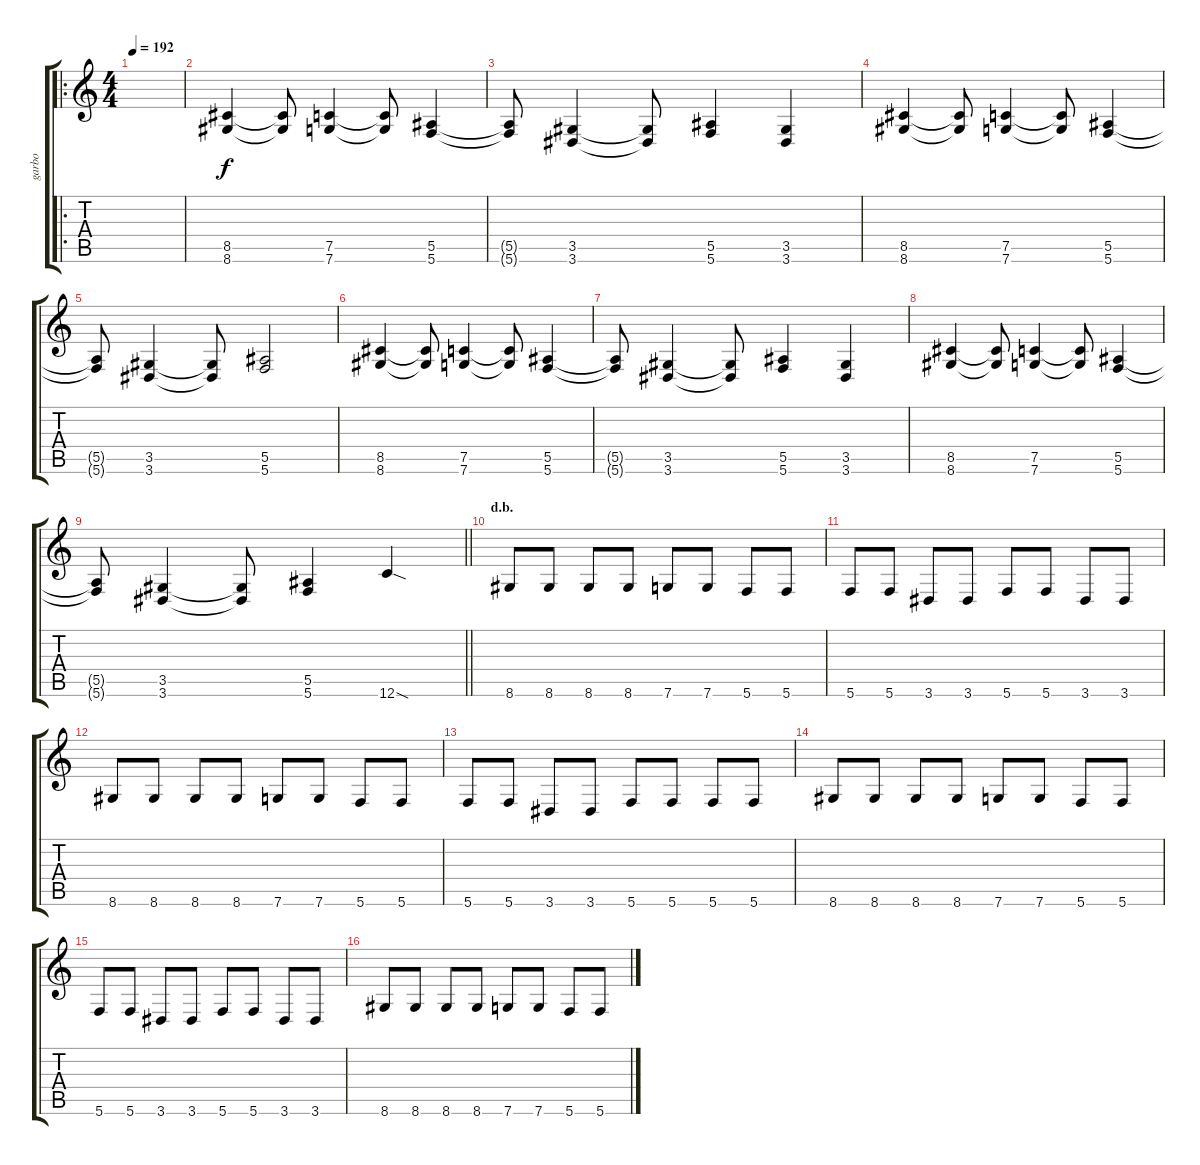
\track ("garbo" "garbo") {instrument overdrivenguitar}
\staff {score tabs}
\tuning (C4 G3 Eb3 Bb2 F2 C2) {hide}
\ro
\ts (4 4)
\tempo 192
\clef g2
\ks c
|
(8.5 8.6).4 (8.5{t} 8.6{t}).8 (7.5 7.6).4 (7.5{t} 7.6{t}).8 (5.5 5.6).4 |
(5.5{t} 5.6{t}).8 (3.5 3.6).4 (3.5{t} 3.6{t}).8 (5.5 5.6).4 (3.5 3.6).4 |
(8.5 8.6).4 (8.5{t} 8.6{t}).8 (7.5 7.6).4 (7.5{t} 7.6{t}).8 (5.5 5.6).4 |
(5.5{t} 5.6{t}).8 (3.5 3.6).4 (3.5{t} 3.6{t}).8 (5.5 5.6).2 |
(8.5 8.6).4 (8.5{t} 8.6{t}).8 (7.5 7.6).4 (7.5{t} 7.6{t}).8 (5.5 5.6).4 |
(5.5{t} 5.6{t}).8 (3.5 3.6).4 (3.5{t} 3.6{t}).8 (5.5 5.6).4 (3.5 3.6).4 |
(8.5 8.6).4 (8.5{t} 8.6{t}).8 (7.5 7.6).4 (7.5{t} 7.6{t}).8 (5.5 5.6).4 |
\barLineRight lightlight
(5.5{t} 5.6{t}).8 (3.5 3.6).4 (3.5{t} 3.6{t}).8 (5.5 5.6).4 12.6{sod}.4 |
\section ("" "d.b.")
8.6.8 8.6.8 8.6.8 8.6.8 7.6.8 7.6.8 5.6.8 5.6.8 |
5.6.8 5.6.8 3.6.8 3.6.8 5.6.8 5.6.8 3.6.8 3.6.8 |
8.6.8 8.6.8 8.6.8 8.6.8 7.6.8 7.6.8 5.6.8 5.6.8 |
5.6.8 5.6.8 3.6.8 3.6.8 5.6.8 5.6.8 5.6.8 5.6.8 |
8.6.8 8.6.8 8.6.8 8.6.8 7.6.8 7.6.8 5.6.8 5.6.8 |
5.6.8 5.6.8 3.6.8 3.6.8 5.6.8 5.6.8 3.6.8 3.6.8 |
8.6.8 8.6.8 8.6.8 8.6.8 7.6.8 7.6.8 5.6.8 5.6.8
